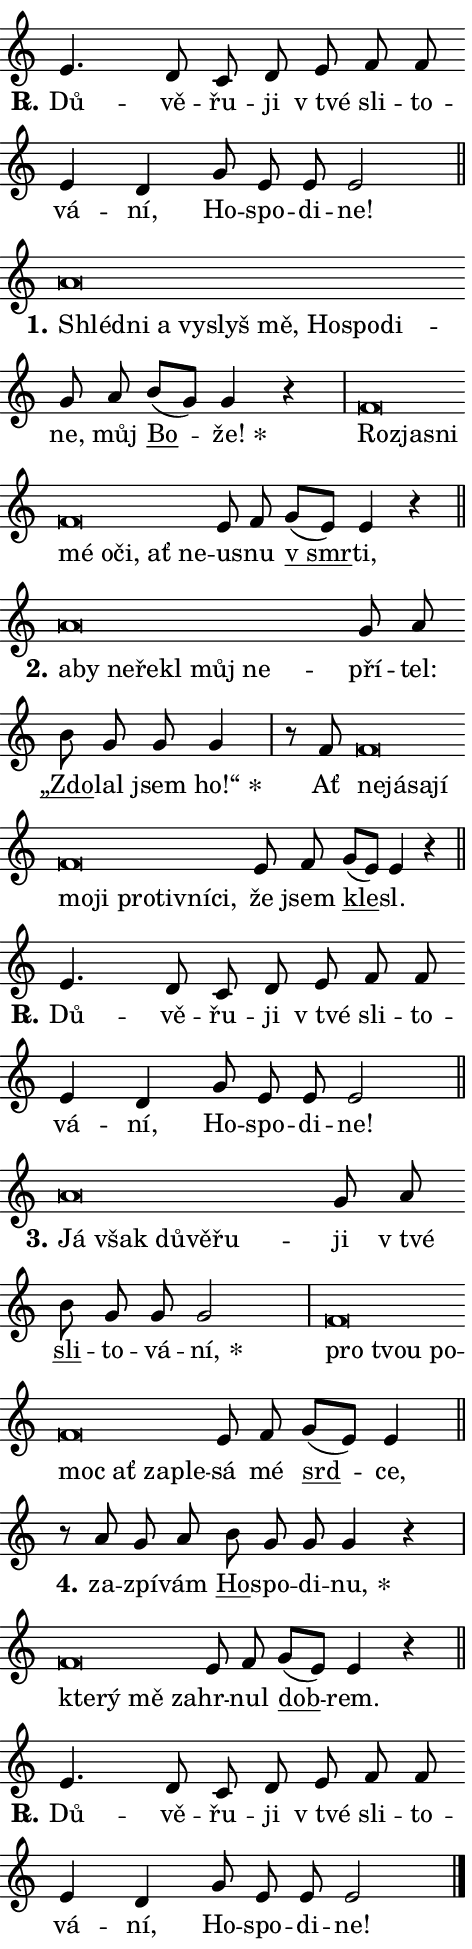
\version "2.24.0"
\header { tagline = "" }
\paper {
  indent = 0\cm
  top-margin = 0\cm
  right-margin = 0.13\cm % to fit lyric hyphens
  bottom-margin = 0\cm
  left-margin = 0\cm
  paper-width = 8\cm
  page-breaking = #ly:one-page-breaking
  system-system-spacing.basic-distance = #11
  score-system-spacing.basic-distance = #11
  ragged-last = ##f
}


%% Author: Thomas Morley
%% https://lists.gnu.org/archive/html/lilypond-user/2020-05/msg00002.html
#(define (line-position grob)
"Returns position of @var[grob} in current system:
   @code{'start}, if at first time-step
   @code{'end}, if at last time-step
   @code{'middle} otherwise
"
  (let* ((col (ly:item-get-column grob))
         (ln (ly:grob-object col 'left-neighbor))
         (rn (ly:grob-object col 'right-neighbor))
         (col-to-check-left (if (ly:grob? ln) ln col))
         (col-to-check-right (if (ly:grob? rn) rn col))
         (break-dir-left
           (and
             (ly:grob-property col-to-check-left 'non-musical #f)
             (ly:item-break-dir col-to-check-left)))
         (break-dir-right
           (and
             (ly:grob-property col-to-check-right 'non-musical #f)
             (ly:item-break-dir col-to-check-right))))
        (cond ((eqv? 1 break-dir-left) 'start)
              ((eqv? -1 break-dir-right) 'end)
              (else 'middle))))

#(define (tranparent-at-line-position vctor)
  (lambda (grob)
  "Relying on @code{line-position} select the relevant enry from @var{vctor}.
Used to determine transparency,"
    (case (line-position grob)
      ((end) (not (vector-ref vctor 0)))
      ((middle) (not (vector-ref vctor 1)))
      ((start) (not (vector-ref vctor 2))))))

noteHeadBreakVisibility =
#(define-music-function (break-visibility)(vector?)
"Makes @code{NoteHead}s transparent relying on @var{break-visibility}"
#{
  \override NoteHead.transparent =
    #(tranparent-at-line-position break-visibility)
#})

#(define delete-ledgers-for-transparent-note-heads
  (lambda (grob)
    "Reads whether a @code{NoteHead} is transparent.
If so this @code{NoteHead} is removed from @code{'note-heads} from
@var{grob}, which is supposed to be @code{LedgerLineSpanner}.
As a result ledgers are not printed for this @code{NoteHead}"
    (let* ((nhds-array (ly:grob-object grob 'note-heads))
           (nhds-list
             (if (ly:grob-array? nhds-array)
                 (ly:grob-array->list nhds-array)
                 '()))
           ;; Relies on the transparent-property being done before
           ;; Staff.LedgerLineSpanner.after-line-breaking is executed.
           ;; This is fragile ...
           (to-keep
             (remove
               (lambda (nhd)
                 (ly:grob-property nhd 'transparent #f))
               nhds-list)))
      ;; TODO find a better method to iterate over grob-arrays, similiar
      ;; to filter/remove etc for lists
      ;; For now rebuilt from scratch
      (set! (ly:grob-object grob 'note-heads)  '())
      (for-each
        (lambda (nhd)
          (ly:pointer-group-interface::add-grob grob 'note-heads nhd))
        to-keep))))

squashNotes = {
  \override NoteHead.X-extent = #'(-0.2 . 0.2)
  \override NoteHead.Y-extent = #'(-0.75 . 0)
  \override NoteHead.stencil =
    #(lambda (grob)
       (let ((pos (ly:grob-property grob 'staff-position)))
         (begin
           (if (< pos -7) (display "ERROR: Lower brevis then expected\n") (display ""))
           (if (<= pos -6) ly:text-interface::print ly:note-head::print))))
}
unSquashNotes = {
  \revert NoteHead.X-extent
  \revert NoteHead.Y-extent
  \revert NoteHead.stencil
}

hideNotes = \noteHeadBreakVisibility #begin-of-line-visible
unHideNotes = \noteHeadBreakVisibility #all-visible

% work-around for resetting accidentals
% https://lilypond.org/doc/v2.23/Documentation/notation/displaying-rhythms#unmetered-music
cadenzaMeasure = {
  \cadenzaOff
  \partial 1024 s1024
  \cadenzaOn
}

#(define-markup-command (accent layout props text) (markup?)
  "Underline accented syllable"
  (interpret-markup layout props
    #{\markup \override #'(offset . 4.3) \underline { #text }#}))

responsum = \markup \concat {
  "R" \hspace #-1.05 \path #0.1 #'((moveto 0 0.07) (lineto 0.9 0.8)) \hspace #0.05 "."
}

spaceSize = #0.6828661417322834 % exact space size for TeX Gyre Schola

\layout {
  \context {
    \Staff
    \remove "Time_signature_engraver"
    \override LedgerLineSpanner.after-line-breaking = #delete-ledgers-for-transparent-note-heads
  }
  \context {
    \Lyrics {
      \override LyricSpace.minimum-distance = \spaceSize
      \override LyricText.font-name = #"TeX Gyre Schola"
      \override LyricText.font-size = 1
      \override StanzaNumber.font-name = #"TeX Gyre Schola Bold"
      \override StanzaNumber.font-size = 1
    }
  }
  \context {
    \Score 
    \override NoteHead.text =
      #(lambda (grob) 
        (let ((pos (ly:grob-property grob 'staff-position)))
          #{\markup {
            \combine
              \halign #-0.55 \raise #(if (= pos -6) 0 0.5) \override #'(thickness . 2) \draw-line #'(3.2 . 0)
              \musicglyph "noteheads.sM1"
          }#}))
  }
}

% magnetic-lyrics.ily
%
%   written by
%     Jean Abou Samra <jean@abou-samra.fr>
%     Werner Lemberg <wl@gnu.org>
%
%   adapted by
%     Jiri Hon <jiri.hon@gmail.com>
%
% Version 2022-Apr-15

% https://www.mail-archive.com/lilypond-user@gnu.org/msg149350.html

#(define (Left_hyphen_pointer_engraver context)
   "Collect syllable-hyphen-syllable occurrences in lyrics and store
them in properties.  This engraver only looks to the left.  For
example, if the lyrics input is @code{foo -- bar}, it does the
following.

@itemize @bullet
@item
Set the @code{text} property of the @code{LyricHyphen} grob between
@q{foo} and @q{bar} to @code{foo}.

@item
Set the @code{left-hyphen} property of the @code{LyricText} grob with
text @q{foo} to the @code{LyricHyphen} grob between @q{foo} and
@q{bar}.
@end itemize

Use this auxiliary engraver in combination with the
@code{lyric-@/text::@/apply-@/magnetic-@/offset!} hook."
   (let ((hyphen #f)
         (text #f))
     (make-engraver
      (acknowledgers
       ((lyric-syllable-interface engraver grob source-engraver)
        (set! text grob)))
      (end-acknowledgers
       ((lyric-hyphen-interface engraver grob source-engraver)
        ;(when (not (grob::has-interface grob 'lyric-space-interface))
          (set! hyphen grob)));)
      ((stop-translation-timestep engraver)
       (when (and text hyphen)
         (ly:grob-set-object! text 'left-hyphen hyphen))
       (set! text #f)
       (set! hyphen #f)))))

#(define (lyric-text::apply-magnetic-offset! grob)
   "If the space between two syllables is less than the value in
property @code{LyricText@/.details@/.squash-threshold}, move the right
syllable to the left so that it gets concatenated with the left
syllable.

Use this function as a hook for
@code{LyricText@/.after-@/line-@/breaking} if the
@code{Left_@/hyphen_@/pointer_@/engraver} is active."
   (let ((hyphen (ly:grob-object grob 'left-hyphen #f)))
     (when hyphen
       (let ((left-text (ly:spanner-bound hyphen LEFT)))
         (when (grob::has-interface left-text 'lyric-syllable-interface)
           (let* ((common (ly:grob-common-refpoint grob left-text X))
                  (this-x-ext (ly:grob-extent grob common X))
                  (left-x-ext
                   (begin
                     ;; Trigger magnetism for left-text.
                     (ly:grob-property left-text 'after-line-breaking)
                     (ly:grob-extent left-text common X)))
                  ;; `delta` is the gap width between two syllables.
                  (delta (- (interval-start this-x-ext)
                            (interval-end left-x-ext)))
                  (details (ly:grob-property grob 'details))
                  (threshold (assoc-get 'squash-threshold details 0.2)))
             (when (< delta threshold)
               (let* (;; We have to manipulate the input text so that
                      ;; ligatures crossing syllable boundaries are not
                      ;; disabled.  For languages based on the Latin
                      ;; script this is essentially a beautification.
                      ;; However, for non-Western scripts it can be a
                      ;; necessity.
                      (lt (ly:grob-property left-text 'text))
                      (rt (ly:grob-property grob 'text))
                      (is-space (grob::has-interface hyphen 'lyric-space-interface))
                      (space (if is-space " " ""))
                      (extra-delta (if is-space spaceSize 0))
                      ;; Append new syllable.
                      (ltrt-space (if (and (string? lt) (string? rt))
                                (string-append lt space rt)
                                (make-concat-markup (list lt space rt))))
                      ;; Right-align `ltrt` to the right side.
                      (ltrt-space-markup (grob-interpret-markup
                               grob
                               (make-translate-markup
                                (cons (interval-length this-x-ext) 0)
                                (make-right-align-markup ltrt-space)))))
                 (begin
                   ;; Don't print `left-text`.
                   (ly:grob-set-property! left-text 'stencil #f)
                   ;; Set text and stencil (which holds all collected
                   ;; syllables so far) and shift it to the left.
                   (ly:grob-set-property! grob 'text ltrt-space)
                   (ly:grob-set-property! grob 'stencil ltrt-space-markup)
                   (ly:grob-translate-axis! grob (- (- delta extra-delta)) X))))))))))


#(define (lyric-hyphen::displace-bounds-first grob)
   ;; Make very sure this callback isn't triggered too early.
   (let ((left (ly:spanner-bound grob LEFT))
         (right (ly:spanner-bound grob RIGHT)))
     (ly:grob-property left 'after-line-breaking)
     (ly:grob-property right 'after-line-breaking)
     (ly:lyric-hyphen::print grob)))

squashThreshold = #0.4

\layout {
  \context {
    \Lyrics
    \consists #Left_hyphen_pointer_engraver
    \override LyricText.after-line-breaking =
      #lyric-text::apply-magnetic-offset!
    \override LyricHyphen.stencil = #lyric-hyphen::displace-bounds-first
    \override LyricText.details.squash-threshold = \squashThreshold
    \override LyricHyphen.minimum-distance = 0
    \override LyricHyphen.minimum-length = \squashThreshold
  }
}

squashText = \override LyricText.details.squash-threshold = 9999
unSquashText = \override LyricText.details.squash-threshold = \squashThreshold

leftText = \override LyricText.self-alignment-X = #LEFT
unLeftText = \revert LyricText.self-alignment-X

starOffset = #(lambda (grob) 
                (let ((x_offset (ly:self-alignment-interface::aligned-on-x-parent grob)))
                  (if (= x_offset 0) 0 (+ x_offset 1.2))))

star = #(define-music-function (syllable)(string?)
"Append star separator at the end of a syllable"
#{
  \once \override LyricText.X-offset = #starOffset
  \lyricmode { \markup {
    #syllable
    \override #'((font-name . "TeX Gyre Schola Bold")) \hspace #0.2 \lower #0.65 \larger "*"
  } }
#})

starAccent = #(define-music-function (syllable)(string?)
"Append star separator at the end of a syllable and make accent"
#{
  \once \override LyricText.X-offset = #starOffset
  \lyricmode { \markup {
    \accent #syllable
    \override #'((font-name . "TeX Gyre Schola Bold")) \hspace #0.2 \lower #0.65 \larger "*"
  } }
#})

breath = #(define-music-function (syllable)(string?)
"Append breathing indicator at the end of a syllable"
#{
  \lyricmode { \markup { #syllable "+" } }
#})

optionalBreath = #(define-music-function (syllable)(string?)
"Append optional breathing indicator at the end of a syllable"
#{
  \lyricmode { \markup { #syllable "(+)" } }
#})


\score {
    <<
        \new Voice = "melody" { \cadenzaOn \key c \major \relative { e'4. d8 c d e \bar "" f f \bar "" e4 d \bar "" g8 e e e2 \cadenzaMeasure \bar "||" \break } }
        \new Lyrics \lyricsto "melody" { \lyricmode { \set stanza = \responsum
Dů -- vě -- řu -- ji "v tvé" sli -- to -- vá -- ní, Ho -- spo -- di -- ne! } }
    >>
    \layout {}
}

\score {
    <<
        \new Voice = "melody" { \cadenzaOn \key c \major \relative { \squashNotes a'\breve*1/16 \hideNotes \breve*1/16 \bar "" \breve*1/16 \bar "" \breve*1/16 \bar "" \breve*1/16 \bar "" \breve*1/16 \bar "" \breve*1/16 \bar "" \breve*1/16 \breve*1/16 \bar "" \unHideNotes \unSquashNotes g8 a \bar "" b[( g)] g4 r \cadenzaMeasure \bar "|" \squashNotes f\breve*1/16 \hideNotes \breve*1/16 \bar "" \breve*1/16 \bar "" \breve*1/16 \bar "" \breve*1/16 \bar "" \breve*1/16 \bar "" \breve*1/16 \breve*1/16 \bar "" \unHideNotes \unSquashNotes e8 f \bar "" g[( e)] e4 r \cadenzaMeasure \bar "||" \break } }
        \new Lyrics \lyricsto "melody" { \lyricmode { \set stanza = "1."
\leftText Shléd -- \squashText ni a vy -- slyš mě, Ho -- spo -- di -- \unLeftText \unSquashText ne, můj \markup \accent Bo -- \star že! \leftText Roz -- \squashText ja -- sni mé o -- či, ať ne -- \unLeftText \unSquashText u -- snu \markup \accent "v smr" -- ti, } }
    >>
    \layout {}
}

\score {
    <<
        \new Voice = "melody" { \cadenzaOn \key c \major \relative { \squashNotes a'\breve*1/16 \hideNotes \breve*1/16 \bar "" \breve*1/16 \bar "" \breve*1/16 \bar "" \breve*1/16 \bar "" \breve*1/16 \breve*1/16 \bar "" \unHideNotes \unSquashNotes g8 a \bar "" b g g g4 \cadenzaMeasure \bar "|" r8 f8 \squashNotes f\breve*1/16 \hideNotes \breve*1/16 \bar "" \breve*1/16 \bar "" \breve*1/16 \bar "" \breve*1/16 \bar "" \breve*1/16 \bar "" \breve*1/16 \bar "" \breve*1/16 \bar "" \breve*1/16 \breve*1/16 \bar "" \unHideNotes \unSquashNotes e8 f \bar "" g[( e)] e4 r \cadenzaMeasure \bar "||" \break } }
        \new Lyrics \lyricsto "melody" { \lyricmode { \set stanza = "2."
\leftText a -- \squashText by ne -- ře -- kl můj ne -- \unLeftText \unSquashText pří -- tel: \markup \accent „Zdo -- lal jsem \star ho!“ Ať \leftText ne -- \squashText já -- sa -- jí mo -- ji pro -- tiv -- ní -- ci, \unLeftText \unSquashText že jsem \markup \accent kle -- sl. } }
    >>
    \layout {}
}

\score {
    <<
        \new Voice = "melody" { \cadenzaOn \key c \major \relative { e'4. d8 c d e \bar "" f f \bar "" e4 d \bar "" g8 e e e2 \cadenzaMeasure \bar "||" \break } }
        \new Lyrics \lyricsto "melody" { \lyricmode { \set stanza = \responsum
Dů -- vě -- řu -- ji "v tvé" sli -- to -- vá -- ní, Ho -- spo -- di -- ne! } }
    >>
    \layout {}
}

\score {
    <<
        \new Voice = "melody" { \cadenzaOn \key c \major \relative { \squashNotes a'\breve*1/16 \hideNotes \breve*1/16 \bar "" \breve*1/16 \bar "" \breve*1/16 \breve*1/16 \bar "" \unHideNotes \unSquashNotes g8 a \bar "" b g g g2 \cadenzaMeasure \bar "|" \squashNotes f\breve*1/16 \hideNotes \breve*1/16 \bar "" \breve*1/16 \bar "" \breve*1/16 \bar "" \breve*1/16 \bar "" \breve*1/16 \breve*1/16 \bar "" \unHideNotes \unSquashNotes e8 f \bar "" g[( e)] e4 \cadenzaMeasure \bar "||" \break } }
        \new Lyrics \lyricsto "melody" { \lyricmode { \set stanza = "3."
\leftText Já \squashText však dů -- vě -- řu -- \unLeftText \unSquashText ji "v tvé" \markup \accent sli -- to -- vá -- \star ní, \leftText pro \squashText tvou po -- moc ať za -- ple -- \unLeftText \unSquashText sá mé \markup \accent srd -- ce, } }
    >>
    \layout {}
}

\score {
    <<
        \new Voice = "melody" { \cadenzaOn \key c \major \relative { r8 a' g8 a \bar "" b g g g4 r \cadenzaMeasure \bar "|" \squashNotes f\breve*1/16 \hideNotes \breve*1/16 \bar "" \breve*1/16 \breve*1/16 \bar "" \unHideNotes \unSquashNotes e8 f \bar "" g[( e)] e4 r \cadenzaMeasure \bar "||" \break } }
        \new Lyrics \lyricsto "melody" { \lyricmode { \set stanza = "4."
za -- zpí -- vám \markup \accent Ho -- spo -- di -- \star nu, \leftText kte -- \squashText rý mě za -- \unLeftText \unSquashText hr -- nul \markup \accent dob -- rem. } }
    >>
    \layout {}
}

\score {
    <<
        \new Voice = "melody" { \cadenzaOn \key c \major \relative { e'4. d8 c d e \bar "" f f \bar "" e4 d \bar "" g8 e e e2 \cadenzaMeasure \bar "||" \break } \bar "|." }
        \new Lyrics \lyricsto "melody" { \lyricmode { \set stanza = \responsum
Dů -- vě -- řu -- ji "v tvé" sli -- to -- vá -- ní, Ho -- spo -- di -- ne! } }
    >>
    \layout {}
}
